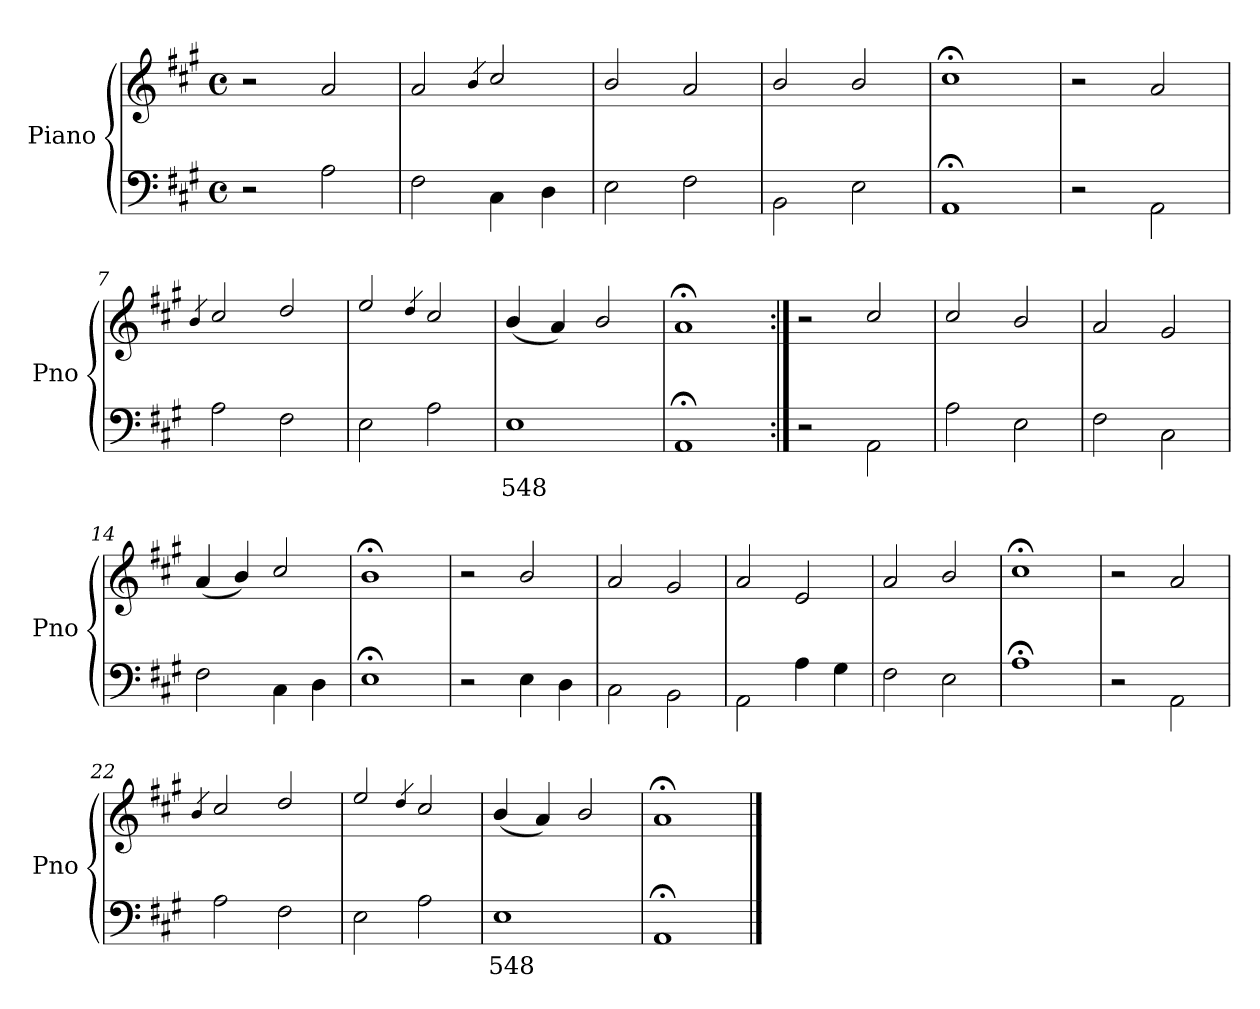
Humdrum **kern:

**kern	**text	**kern
*part1	*part1	*part1
*staff2	*staff2	*staff1
*I"Piano	*	*
*I'Pno	*	*
*clefF4	*	*clefG2
*k[f#c#g#]	*	*k[f#c#g#]
*A:	*	*A:
*M4/4	*	*M4/4
*met(c)	*	*met(c)
=1	=1	=1
2r	.	2r
2A\	.	2a/
=2	=2	=2
2F#\	.	2a/
.	.	4qb/
4C#\	.	2cc#/
4D\	.	.
=3	=3	=3
2E\	.	2b/
2F#\	.	2a/
=4	=4	=4
2BB\	.	2b/
2E\	.	2b/
=5	=5	=5
1AA;\	.	1cc#;</
=6	=6	=6
2r	.	2r
2AA\	.	2a/
=7	=7	=7
.	.	4qb/
2A\	.	2cc#/
2F#\	.	2dd/
=8	=8	=8
2E\	.	2ee/
.	.	4qdd/
2A\	.	2cc#/
=9	=9	=9
!	!LO:LY:a	!
1E\	548	(4b/
.	.	4a/)
.	.	2b/
=10	=10	=10
1AA;\	.	1a;</
!!LO:LB:g=z
=11:|!	=11:|!	=11:|!
2r	.	2r
2AA\	.	2cc#/
=12	=12	=12
2A\	.	2cc#/
2E\	.	2b/
=13	=13	=13
2F#\	.	2a/
2C#\	.	2g#/
=14	=14	=14
2F#\	.	(4a/
.	.	4b/)
4C#\	.	2cc#/
4D\	.	.
=15	=15	=15
1E;\	.	1b;</
=16	=16	=16
2r	.	2r
4E\	.	2b/
4D\	.	.
=17	=17	=17
2C#\	.	2a/
2BB\	.	2g#/
=18	=18	=18
2AA\	.	2a/
4A\	.	2e/
4G#\	.	.
=19	=19	=19
2F#\	.	2a/
2E\	.	2b/
=20	=20	=20
1A;\	.	1cc#;</
!!LO:LB:g=z
=21	=21	=21
2r	.	2r
2AA\	.	2a/
=22	=22	=22
.	.	4qb/
2A\	.	2cc#/
2F#\	.	2dd/
=23	=23	=23
2E\	.	2ee/
.	.	4qdd/
2A\	.	2cc#/
=24	=24	=24
!	!LO:LY:a	!
1E\	548	(4b/
.	.	4a/)
.	.	2b/
=25	=25	=25
1AA;\	.	1a;</
==	==	==
*-	*-	*-
